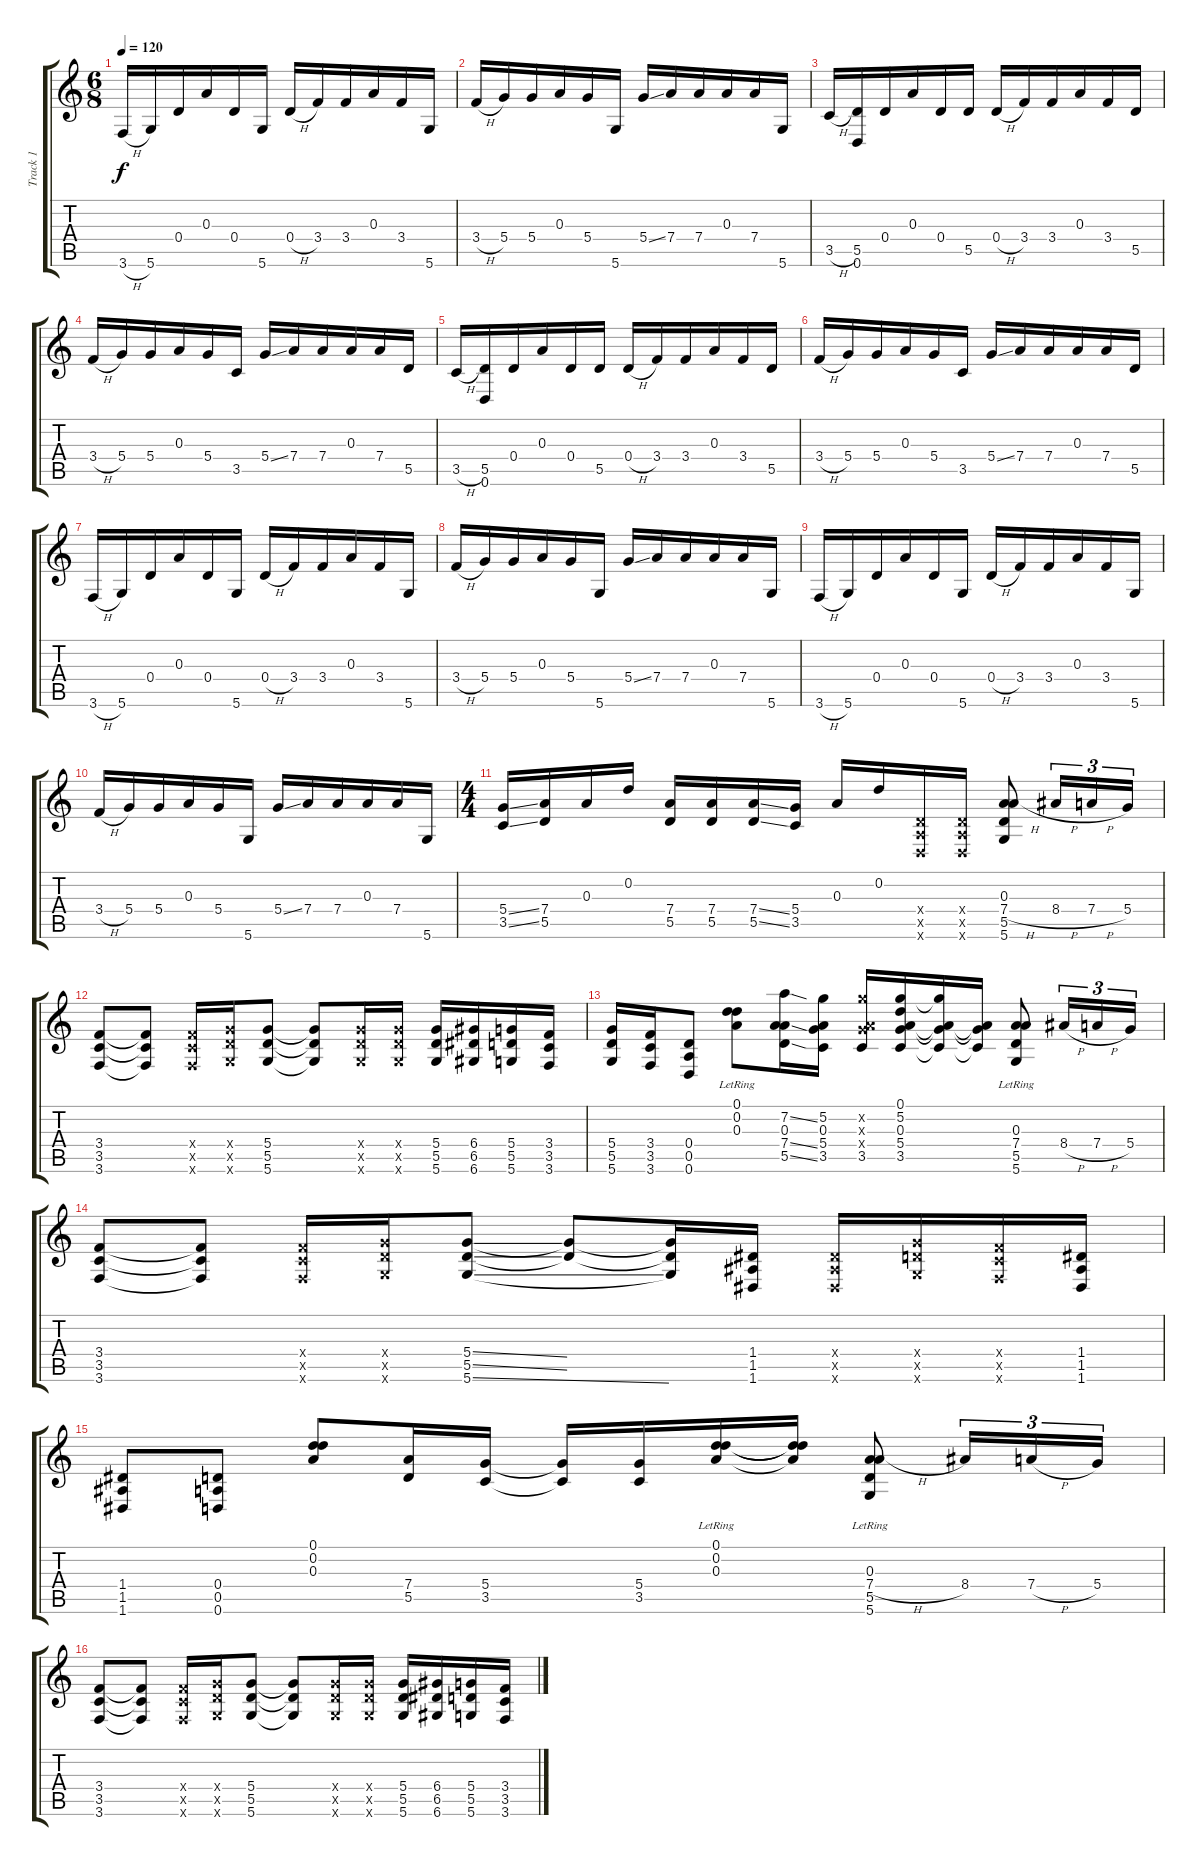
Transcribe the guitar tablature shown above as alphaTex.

\track ("Track 1" "Track 1") {instrument overdrivenguitar}
\staff {score tabs}
\tuning (D4 D4 A3 D3 A2 D2) {hide}
\ts (6 8)
\tempo 120
\clef g2
\ks c
3.6{h}.16{dy f} 5.6.16 0.4.16 0.3.16 0.4.16 5.6.16 0.4{h}.16 3.4.16 3.4.16 0.3.16 3.4.16 5.6.16 |
3.4{h}.16 5.4.16 5.4.16 0.3.16 5.4.16 5.6.16 5.4{ss}.16 7.4.16 7.4.16 0.3.16 7.4.16 5.6.16 |
3.5{h}.16 (5.5 0.6).16 0.4.16 0.3.16 0.4.16 5.5.16 0.4{h}.16 3.4.16 3.4.16 0.3.16 3.4.16 5.5.16 |
3.4{h}.16 5.4.16 5.4.16 0.3.16 5.4.16 3.5.16 5.4{ss}.16 7.4.16 7.4.16 0.3.16 7.4.16 5.5.16 |
3.5{h}.16 (5.5 0.6).16 0.4.16 0.3.16 0.4.16 5.5.16 0.4{h}.16 3.4.16 3.4.16 0.3.16 3.4.16 5.5.16 |
3.4{h}.16 5.4.16 5.4.16 0.3.16 5.4.16 3.5.16 5.4{ss}.16 7.4.16 7.4.16 0.3.16 7.4.16 5.5.16 |
3.6{h}.16 5.6.16 0.4.16 0.3.16 0.4.16 5.6.16 0.4{h}.16 3.4.16 3.4.16 0.3.16 3.4.16 5.6.16 |
3.4{h}.16 5.4.16 5.4.16 0.3.16 5.4.16 5.6.16 5.4{ss}.16 7.4.16 7.4.16 0.3.16 7.4.16 5.6.16 |
3.6{h}.16 5.6.16 0.4.16 0.3.16 0.4.16 5.6.16 0.4{h}.16 3.4.16 3.4.16 0.3.16 3.4.16 5.6.16 |
3.4{h}.16 5.4.16 5.4.16 0.3.16 5.4.16 5.6.16 5.4{ss}.16 7.4.16 7.4.16 0.3.16 7.4.16 5.6.16 |
\ts (4 4)
(5.4{ss} 3.5{ss}).16 (7.4 5.5).16 0.3.16 0.2.16 (7.4 5.5).16 (7.4 5.5).16 (7.4{ss} 5.5{ss}).16 (5.4 3.5).16 0.3.16 0.2.16 (0.4{x} 0.5{x} 0.6{x}).16 (0.4{x} 0.5{x} 0.6{x}).16 (0.3 7.4{h} 5.5 5.6).8 8.4{h}.16{tu (3 2)} 7.4{h}.16{tu (3 2)} 5.4.16{tu (3 2)} |
(3.4 3.5 3.6).8 (3.4{t} 3.5{t} 3.6{t}).8 (3.4{x} 3.5{x} 3.6{x}).16 (5.4{x} 5.5{x} 5.6{x}).16 (5.4 5.5 5.6).8 (5.4{t} 5.5{t} 5.6{t}).8 (5.4{x} 5.5{x} 5.6{x}).16 (5.4{x} 5.5{x} 5.6{x}).16 (5.4 5.5 5.6).16 (6.4 6.5 6.6).16 (5.4 5.5 5.6).16 (3.4 3.5 3.6).16 |
(5.4 5.5 5.6).16 (3.4 3.5 3.6).16 (0.4 0.5 0.6).8 (0.1{lr} 0.2{lr} 0.3{lr}).8 (7.2{ss} 0.3 7.4{ss} 5.5{ss}).16 (5.2 0.3 5.4 3.5).16 (5.2{x} 0.3{x} 5.4{x} 3.5).16 (0.1 5.2 0.3 5.4 3.5).16 (5.2{t} 0.3{t} 5.4{t} 3.5{t}).16 (0.3{t} 5.4{t} 3.5{t}).16 (0.3 7.4{lr} 5.5{lr} 5.6{lr}).8 8.4{h}.16{tu (3 2)} 7.4{h}.16{tu (3 2)} 5.4.16{tu (3 2)} |
(3.4 3.5 3.6).8 (3.4{t} 3.5{t} 3.6{t}).8 (3.4{x} 3.5{x} 3.6{x}).16 (5.4{x} 5.5{x} 5.6{x}).16 (5.4{ss} 5.5{ss} 5.6{ss}).8 (5.4{t} 5.5{t}).8 (5.4{t} 5.5{t} 5.6{t}).16 (1.4 1.5 1.6).16 (1.4{x} 1.5{x} 1.6{x}).16 (5.4{x} 5.5{x} 5.6{x}).16 (3.4{x} 3.5{x} 3.6{x}).16 (1.4 1.5 1.6).16 |
(1.4 1.5 1.6).8 (0.4 0.5 0.6).8 (0.1 0.2 0.3).8 (7.4 5.5).16 (5.4 3.5).16 (5.4{t} 3.5{t}).16 (5.4 3.5).16 (0.1{lr} 0.2{lr} 0.3{lr}).16 (0.1{t} 0.2{t} 0.3{t}).16 (0.3{lr} 7.4{h} 5.5{lr} 5.6{lr}).8 8.4.16{tu (3 2)} 7.4{h}.16{tu (3 2)} 5.4.16{tu (3 2)} |
(3.4 3.5 3.6).8 (3.4{t} 3.5{t} 3.6{t}).8 (3.4{x} 3.5{x} 3.6{x}).16 (5.4{x} 5.5{x} 5.6{x}).16 (5.4 5.5 5.6).8 (5.4{t} 5.5{t} 5.6{t}).8 (5.4{x} 5.5{x} 5.6{x}).16 (5.4{x} 5.5{x} 5.6{x}).16 (5.4 5.5 5.6).16 (6.4 6.5 6.6).16 (5.4 5.5 5.6).16 (3.4 3.5 3.6).16
